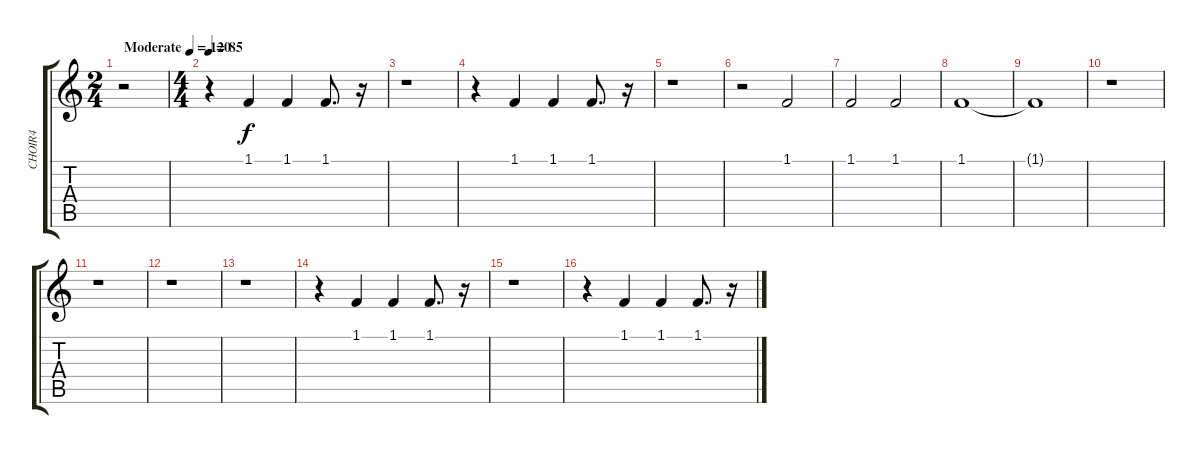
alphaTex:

\track ("CHOIR4" "CHOIR4") {instrument choiraahs}
\staff {score tabs}
\tuning (E4 B3 G3 D3 A2 E2) {hide}
\ts (2 4)
\tempo (120 "Moderate")
\clef g2
\ks c
r.2{dy f instrument choiraahs} |
\ts (4 4)
\tempo 85
r.4 1.1.4 1.1.4 1.1.8{d} r.16 |
r.1 |
r.4 1.1.4 1.1.4 1.1.8{d} r.16 |
r.1 |
r.2 1.1.2 |
1.1.2 1.1.2 |
1.1.1 |
1.1{t}.1 |
r.1 |
r.1 |
r.1 |
r.1 |
r.4 1.1.4 1.1.4 1.1.8{d} r.16 |
r.1 |
r.4 1.1.4 1.1.4 1.1.8{d} r.16
